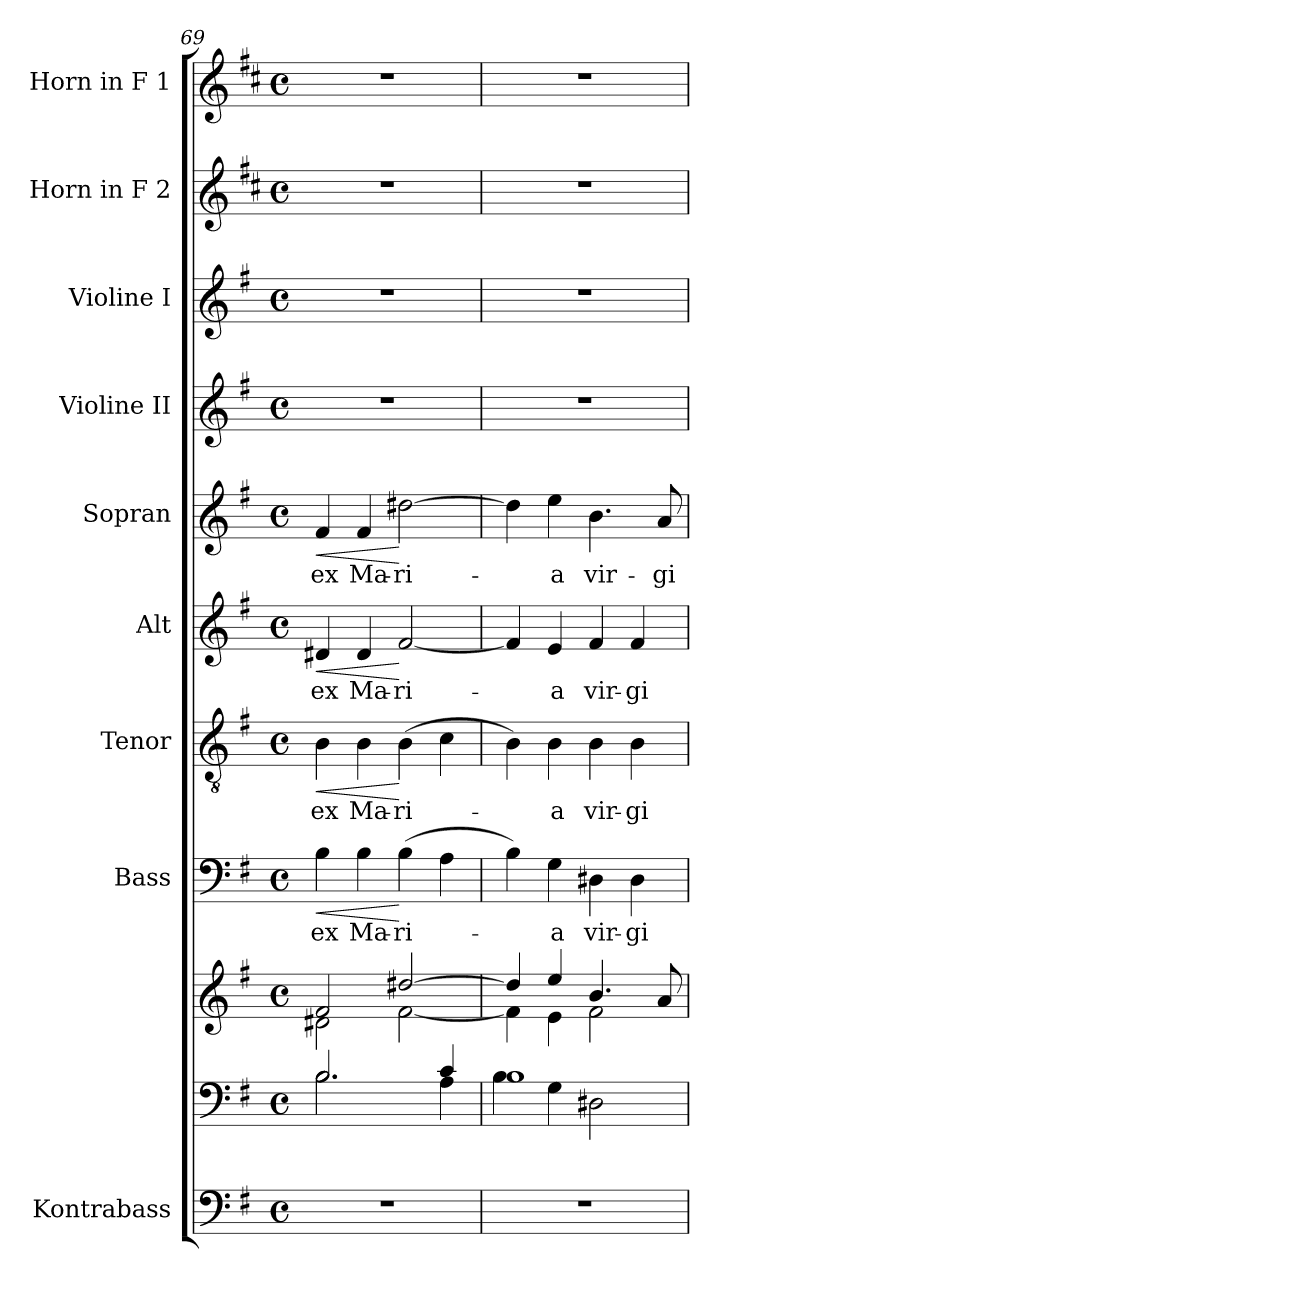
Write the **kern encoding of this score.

**kern	**kern	**kern	**kern	**text	**dynam	**kern	**text	**dynam	**kern	**text	**dynam	**kern	**text	**dynam	**kern	**kern	**kern	**kern
*part10	*part9	*part9	*part8	*part8	*part8	*part7	*part7	*part7	*part6	*part6	*part6	*part5	*part5	*part5	*part4	*part3	*part2	*part1
*staff11	*staff10	*staff9	*staff8	*staff8	*staff8	*staff7	*staff7	*staff7	*staff6	*staff6	*staff6	*staff5	*staff5	*staff5	*staff4	*staff3	*staff2	*staff1
*I"Kontrabass	*	*	*I"Bass	*	*	*I"Tenor	*	*	*I"Alt	*	*	*I"Sopran	*	*	*I"Violine II	*I"Violine I	*I"Horn in F 2	*I"Horn in F 1
*I'Kb.	*	*	*I'B.	*	*	*I'T.	*	*	*I'A.	*	*	*I'S.	*	*	*I'Vl. II	*I'Vl. I	*I'Hrn. 2	*I'Hrn. 1
*clefF4	*clefF4	*clefG2	*clefF4	*	*	*clefGv2	*	*	*clefG2	*	*	*clefG2	*	*	*clefG2	*clefG2	*clefG2	*clefG2
*ITrd7c12	*	*	*	*	*	*	*	*	*	*	*	*	*	*	*	*	*ITrd4c7	*ITrd4c7
*k[f#]	*k[f#]	*k[f#]	*k[f#]	*	*	*k[f#]	*	*	*k[f#]	*	*	*k[f#]	*	*	*k[f#]	*k[f#]	*k[f#]	*k[f#]
*G:	*G:	*G:	*G:	*	*	*G:	*	*	*G:	*	*	*G:	*	*	*G:	*G:	*G:	*G:
*M4/4	*M4/4	*M4/4	*M4/4	*	*	*M4/4	*	*	*M4/4	*	*	*M4/4	*	*	*M4/4	*M4/4	*M4/4	*M4/4
*met(c)	*met(c)	*met(c)	*met(c)	*	*	*met(c)	*	*	*met(c)	*	*	*met(c)	*	*	*met(c)	*met(c)	*met(c)	*met(c)
=69	=69	=69	=69	=69	=69	=69	=69	=69	=69	=69	=69	=69	=69	=69	=69	=69	=69	=69
*	*^	*^	*	*	*	*	*	*	*	*	*	*	*	*	*	*	*	*
!	!	!	!	!	!	!LO:LY:b	!LO:HP:b	!	!LO:LY:b	!LO:HP:b	!	!LO:LY:b	!LO:HP:b	!	!LO:LY:b	!LO:HP:b	!	!	!	!
1r	2.B/	2.B\	2f#/	2d#X\	4B\	ex	<	4B\	ex	<	4d#X/	ex	<	4f#/	ex	<	1r	1r	1r	1r
!	!	!	!	!	!	!LO:LY:b	!	!	!LO:LY:b	!	!	!LO:LY:b	!	!	!LO:LY:b	!	!	!	!	!
.	.	.	.	.	4B\	Ma-	.	4B\	Ma-	.	4d#/	Ma-	.	4f#/	Ma-	.	.	.	.	.
!	!	!	!	!	!	!LO:LY:b	!	!	!LO:LY:b	!	!	!LO:LY:b	!	!	!LO:LY:b	!	!	!	!	!
.	.	.	[>2dd#X/	[<2f#\	(>4B\	-ri-	[	(>4B\	-ri-	[	[2f#/	-ri-	[	[2dd#X\	-ri-	[	.	.	.	.
.	4c/	4A\	.	.	4A\	.	.	4c\	.	.	.	.	.	.	.	.	.	.	.	.
!!LO:PB:g=z
=70	=70	=70	=70	=70	=70	=70	=70	=70	=70	=70	=70	=70	=70	=70	=70	=70	=70	=70	=70	=70
1r	1B	4B\	4dd#/]	4f#\]	4B\)	.	.	4B\)	.	.	4f#/]	.	.	4dd#\]	.	.	1r	1r	1r	1r
!	!	!	!	!	!	!LO:LY:b	!	!	!LO:LY:b	!	!	!LO:LY:b	!	!	!LO:LY:b	!	!	!	!	!
.	.	4G\	4ee/	4e\	4G\	-a	.	4B\	-a	.	4e/	-a	.	4ee\	-a	.	.	.	.	.
!	!	!	!	!	!	!LO:LY:b	!	!	!LO:LY:b	!	!	!LO:LY:b	!	!	!LO:LY:b	!	!	!	!	!
.	.	2D#X\	4.b/	2f#\	4D#X\	vir-	.	4B\	vir-	.	4f#/	vir-	.	4.b\	vir-	.	.	.	.	.
!	!	!	!	!	!	!LO:LY:b	!	!	!LO:LY:b	!	!	!LO:LY:b	!	!	!	!	!	!	!	!
.	.	.	.	.	4D#\	-gi-	.	4B\	-gi-	.	4f#/	-gi-	.	.	.	.	.	.	.	.
!	!	!	!	!	!	!	!	!	!	!	!	!	!	!	!LO:LY:b	!	!	!	!	!
.	.	.	8a/	.	.	.	.	.	.	.	.	.	.	8a/	-gi-	.	.	.	.	.
*	*v	*v	*	*	*	*	*	*	*	*	*	*	*	*	*	*	*	*	*	*
*	*	*v	*v	*	*	*	*	*	*	*	*	*	*	*	*	*	*	*	*
=	=	=	=	=	=	=	=	=	=	=	=	=	=	=	=	=	=	=
*-	*-	*-	*-	*-	*-	*-	*-	*-	*-	*-	*-	*-	*-	*-	*-	*-	*-	*-
